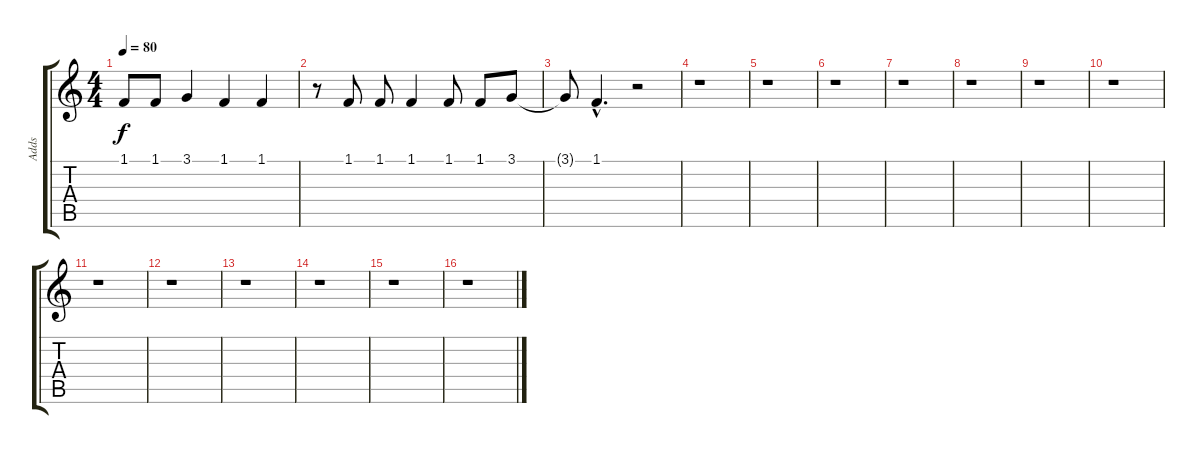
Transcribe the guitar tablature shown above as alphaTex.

\track ("Adds" "Adds") {instrument choiraahs}
\staff {score tabs}
\tuning (E4 B3 G3 D3 A2 E2) {hide}
\ts (4 4)
\tempo 80
\clef g2
\ks c
1.1.8{dy f} 1.1.8 3.1.4 1.1.4 1.1.4 |
r.8 1.1.8 1.1.8 1.1.4 1.1.8 1.1.8 3.1.8 |
3.1{t}.8 1.1{hac}.4{d} r.2 |
r.1 |
r.1 |
r.1 |
r.1 |
r.1 |
r.1 |
r.1 |
r.1 |
r.1 |
r.1 |
r.1 |
r.1 |
r.1
